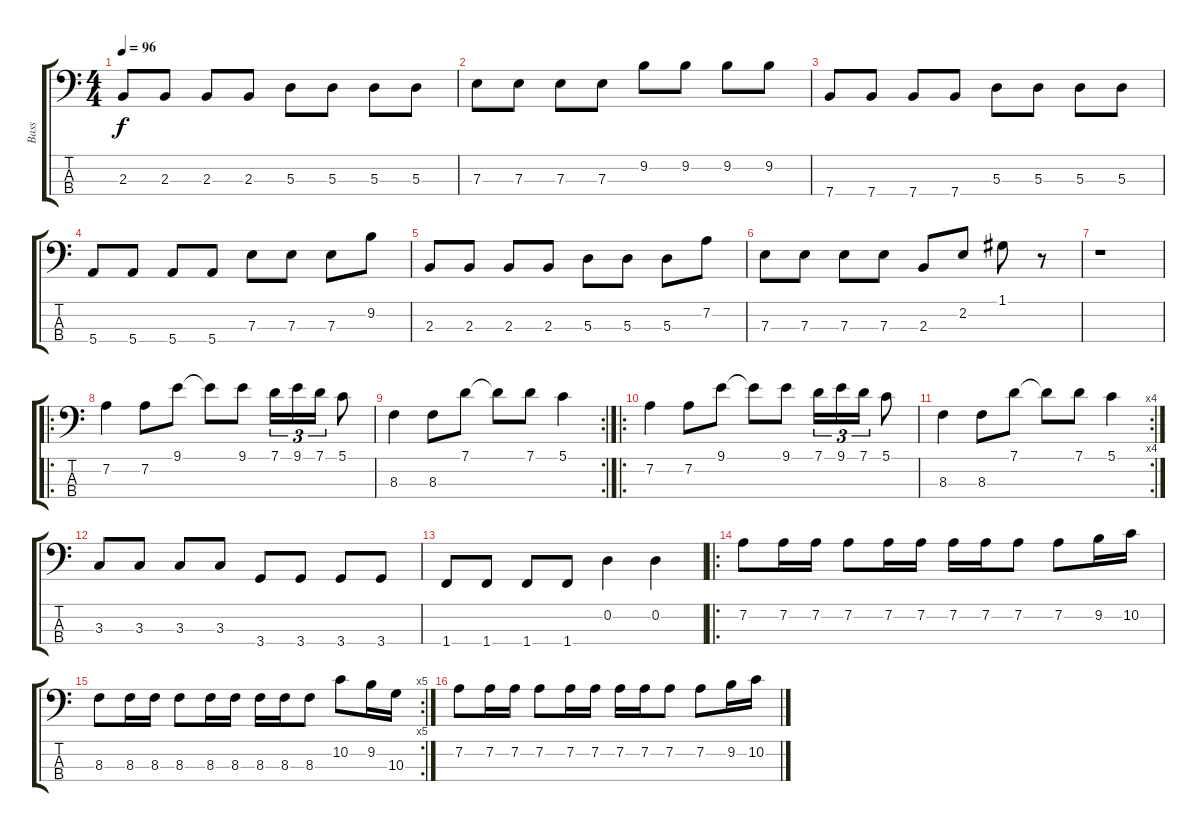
\track ("Bass" "Bass") {instrument electricbassfinger}
\staff {score tabs}
\tuning (G2 D2 A1 E1) {hide}
\ts (4 4)
\tempo 96
\clef f4
\ks c
2.3.8{dy f} 2.3.8 2.3.8 2.3.8 5.3.8 5.3.8 5.3.8 5.3.8 |
7.3.8 7.3.8 7.3.8 7.3.8 9.2.8 9.2.8 9.2.8 9.2.8 |
7.4.8 7.4.8 7.4.8 7.4.8 5.3.8 5.3.8 5.3.8 5.3.8 |
5.4.8 5.4.8 5.4.8 5.4.8 7.3.8 7.3.8 7.3.8 9.2.8 |
2.3.8 2.3.8 2.3.8 2.3.8 5.3.8 5.3.8 5.3.8 7.2.8 |
7.3.8 7.3.8 7.3.8 7.3.8 2.3.8 2.2.8 1.1.8 r.8 |
r.1 |
\ro
7.2.4 7.2.8 9.1.8 9.1{t}.8 9.1.8 7.1.16{tu (3 2)} 9.1.16{tu (3 2)} 7.1.16{tu (3 2)} 5.1.8 |
\rc 2
8.3.4 8.3.8 7.1.8 7.1{t}.8 7.1.8 5.1.4 |
\ro
7.2.4 7.2.8 9.1.8 9.1{t}.8 9.1.8 7.1.16{tu (3 2)} 9.1.16{tu (3 2)} 7.1.16{tu (3 2)} 5.1.8 |
\rc 4
8.3.4 8.3.8 7.1.8 7.1{t}.8 7.1.8 5.1.4 |
3.3.8 3.3.8 3.3.8 3.3.8 3.4.8 3.4.8 3.4.8 3.4.8 |
1.4.8 1.4.8 1.4.8 1.4.8 0.2.4 0.2.4 |
\ro
7.2.8 7.2.16 7.2.16 7.2.8 7.2.16 7.2.16 7.2.16 7.2.16 7.2.8 7.2.8 9.2.16 10.2.16 |
\rc 5
8.3.8 8.3.16 8.3.16 8.3.8 8.3.16 8.3.16 8.3.16 8.3.16 8.3.8 10.2.8 9.2.16 10.3.16 |
7.2.8 7.2.16 7.2.16 7.2.8 7.2.16 7.2.16 7.2.16 7.2.16 7.2.8 7.2.8 9.2.16 10.2.16
